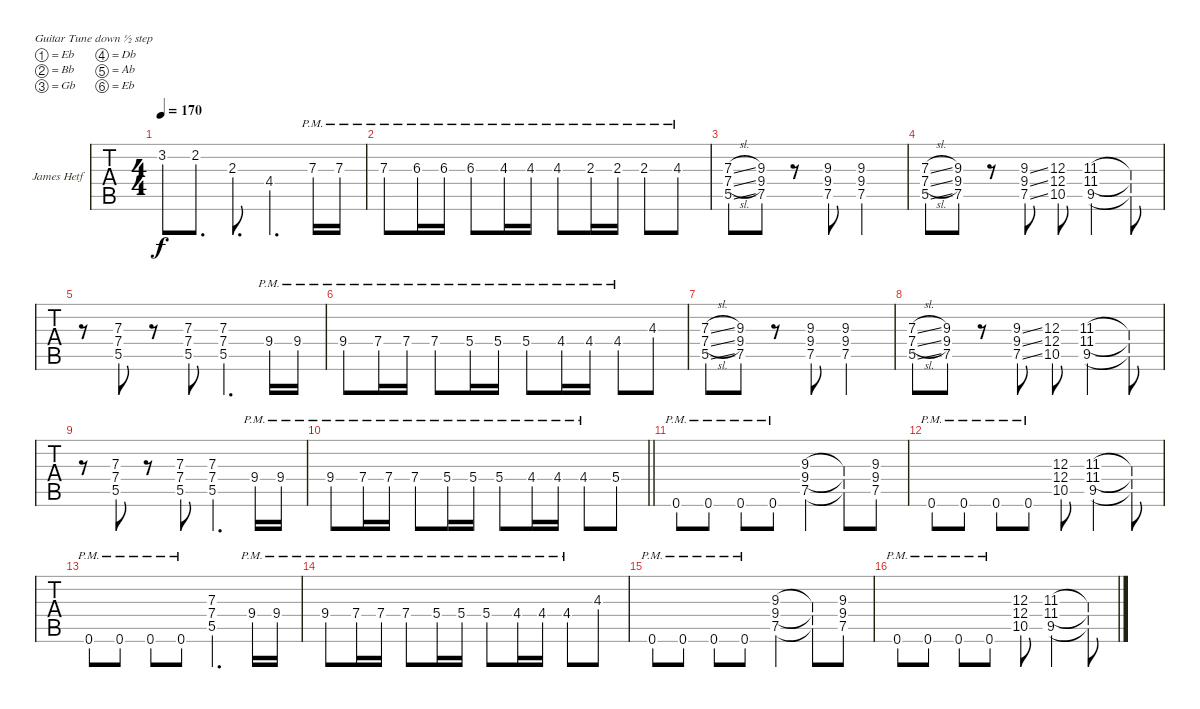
\bracketExtendMode groupsimilarinstruments
\firstSystemTrackNameOrientation horizontal
\otherSystemsTrackNameOrientation horizontal
\track ("James Hetfield" "James Hetf") {instrument distortionguitar}
\staff {tabs}
\tuning (Eb4 Bb3 Gb3 Db3 Ab2 Eb2)
\ts (4 4)
\tempo 170
\clef g2
\ks eminor
3.2.8{dy f} 2.2.8{d} 2.3.8{d} 4.4.4{d} 7.3{pm}.16 7.3{pm}.16 |
7.3{pm}.8 6.3{pm}.16 6.3{pm}.16 6.3{pm}.8 4.3{pm}.16 4.3{pm}.16 4.3{pm}.8 2.3{pm}.16 2.3{pm}.16 2.3{pm}.8 4.3{pm}.8 |
(7.3{sl} 7.4{sl} 5.5{sl}).8 (9.3 9.4 7.5).8 r.8 (9.3 9.4 7.5).8 (9.3 9.4 7.5).2 |
(7.3{sl} 7.4{sl} 5.5{sl}).8 (9.3 9.4 7.5).8 r.8 (9.3{ss} 9.4{ss} 7.5{ss}).8 (12.3 12.4 10.5).8 (11.3 11.4 9.5).4 (11.3{t} 11.4{t} 9.5{t}).8 |
r.8 (7.3 7.4 5.5).8 r.8 (7.3 7.4 5.5).8 (7.3 7.4 5.5).4{d} 9.4{pm}.16 9.4{pm}.16 |
9.4{pm}.8 7.4{pm}.16 7.4{pm}.16 7.4{pm}.8 5.4{pm}.16 5.4{pm}.16 5.4{pm}.8 4.4{pm}.16 4.4{pm}.16 4.4{pm}.8 4.3.8 |
(7.3{sl} 7.4{sl} 5.5{sl}).8 (9.3 9.4 7.5).8 r.8 (9.3 9.4 7.5).8 (9.3 9.4 7.5).2 |
(7.3{sl} 7.4{sl} 5.5{sl}).8 (9.3 9.4 7.5).8 r.8 (9.3{ss} 9.4{ss} 7.5{ss}).8 (12.3 12.4 10.5).8 (11.3 11.4 9.5).4 (11.3{t} 11.4{t} 9.5{t}).8 |
r.8 (7.3 7.4 5.5).8 r.8 (7.3 7.4 5.5).8 (7.3 7.4 5.5).4{d} 9.4{pm}.16 9.4{pm}.16 |
\barLineRight lightlight
9.4{pm}.8 7.4{pm}.16 7.4{pm}.16 7.4{pm}.8 5.4{pm}.16 5.4{pm}.16 5.4{pm}.8 4.4{pm}.16 4.4{pm}.16 4.4{pm}.8 5.4.8 |
0.6{pm}.8 0.6{pm}.8 0.6{pm}.8 0.6{pm}.8 (9.3 9.4 7.5).4 (9.3{t} 9.4{t} 7.5{t}).8 (9.3 9.4 7.5).8 |
0.6{pm}.8 0.6{pm}.8 0.6{pm}.8 0.6{pm}.8 (12.3 12.4 10.5).8 (11.3 11.4 9.5).4 (11.3{t} 11.4{t} 9.5{t}).8 |
0.6{pm}.8 0.6{pm}.8 0.6{pm}.8 0.6{pm}.8 (7.3 7.4 5.5).4{d} 9.4{pm}.16 9.4{pm}.16 |
9.4{pm}.8 7.4{pm}.16 7.4{pm}.16 7.4{pm}.8 5.4{pm}.16 5.4{pm}.16 5.4{pm}.8 4.4{pm}.16 4.4{pm}.16 4.4{pm}.8 4.3.8 |
0.6{pm}.8 0.6{pm}.8 0.6{pm}.8 0.6{pm}.8 (9.3 9.4 7.5).4 (9.3{t} 9.4{t} 7.5{t}).8 (9.3 9.4 7.5).8 |
\ks c
0.6{pm}.8 0.6{pm}.8 0.6{pm}.8 0.6{pm}.8 (12.3 12.4 10.5).8 (11.3 11.4 9.5).4 (11.3{t} 11.4{t} 9.5{t}).8
